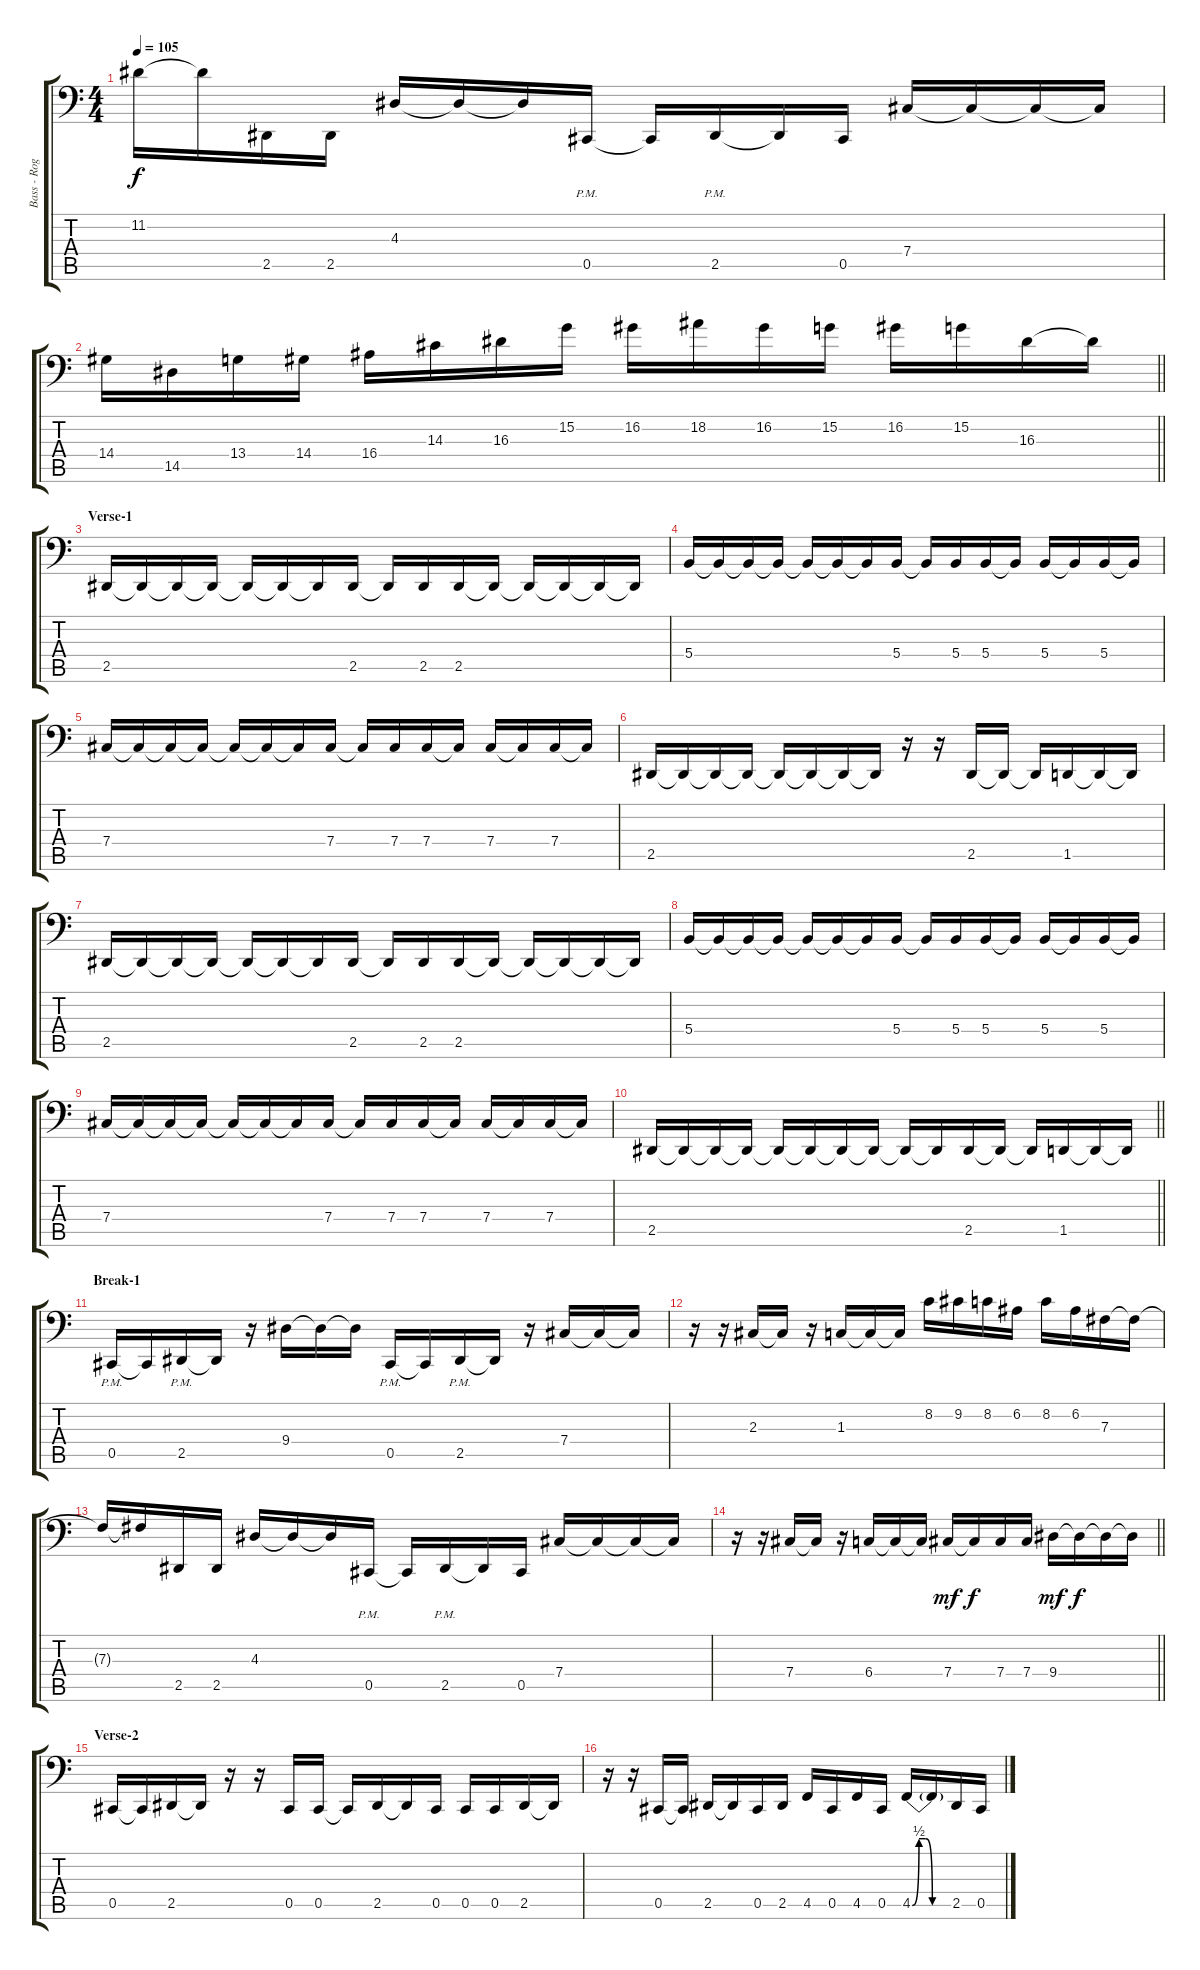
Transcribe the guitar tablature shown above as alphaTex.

\track ("Bass - Roger" "Bass - Rog") {instrument electricbassfinger}
\staff {score tabs}
\tuning (A2 E2 B1 Gb1 Db1 Ab0) {hide}
\ts (4 4)
\tempo 105
\clef f4
\ks c
11.2{t}.16{dy f} 11.2{t}.16 2.5.16 2.5.16 4.3.16 4.3{t}.16 4.3{t}.16 0.5{pm}.16 0.5{t}.16 2.5{pm}.16 2.5{t}.16 0.5.16 7.4.16 7.4{t}.16 7.4{t}.16 7.4{t}.16 |
\barLineRight lightlight
14.4.16 14.5.16 13.4.16 14.4.16 16.4.16 14.3.16 16.3.16 15.2.16 16.2.16 18.2.16 16.2.16 15.2.16 16.2.16 15.2.16 16.3.16 16.3{t}.16 |
\section ("" "Verse-1")
2.5.16 2.5{t}.16 2.5{t}.16 2.5{t}.16 2.5{t}.16 2.5{t}.16 2.5{t}.16 2.5.16 2.5{t}.16 2.5.16 2.5.16 2.5{t}.16 2.5{t}.16 2.5{t}.16 2.5{t}.16 2.5{t}.16 |
5.4.16 5.4{t}.16 5.4{t}.16 5.4{t}.16 5.4{t}.16 5.4{t}.16 5.4{t}.16 5.4.16 5.4{t}.16 5.4.16 5.4.16 5.4{t}.16 5.4.16 5.4{t}.16 5.4.16 5.4{t}.16 |
7.4.16 7.4{t}.16 7.4{t}.16 7.4{t}.16 7.4{t}.16 7.4{t}.16 7.4{t}.16 7.4.16 7.4{t}.16 7.4.16 7.4.16 7.4{t}.16 7.4.16 7.4{t}.16 7.4.16 7.4{t}.16 |
2.5.16 2.5{t}.16 2.5{t}.16 2.5{t}.16 2.5{t}.16 2.5{t}.16 2.5{t}.16 2.5{t}.16 r.16 r.16 2.5.16 2.5{t}.16 2.5{t}.16 1.5.16 1.5{t}.16 1.5{t}.16 |
2.5.16 2.5{t}.16 2.5{t}.16 2.5{t}.16 2.5{t}.16 2.5{t}.16 2.5{t}.16 2.5.16 2.5{t}.16 2.5.16 2.5.16 2.5{t}.16 2.5{t}.16 2.5{t}.16 2.5{t}.16 2.5{t}.16 |
5.4.16 5.4{t}.16 5.4{t}.16 5.4{t}.16 5.4{t}.16 5.4{t}.16 5.4{t}.16 5.4.16 5.4{t}.16 5.4.16 5.4.16 5.4{t}.16 5.4.16 5.4{t}.16 5.4.16 5.4{t}.16 |
7.4.16 7.4{t}.16 7.4{t}.16 7.4{t}.16 7.4{t}.16 7.4{t}.16 7.4{t}.16 7.4.16 7.4{t}.16 7.4.16 7.4.16 7.4{t}.16 7.4.16 7.4{t}.16 7.4.16 7.4{t}.16 |
\barLineRight lightlight
2.5.16 2.5{t}.16 2.5{t}.16 2.5{t}.16 2.5{t}.16 2.5{t}.16 2.5{t}.16 2.5{t}.16 2.5{t}.16 2.5{t}.16 2.5.16 2.5{t}.16 2.5{t}.16 1.5.16 1.5{t}.16 1.5{t}.16 |
\section ("" "Break-1")
0.5{pm}.16 0.5{t}.16 2.5{pm}.16 2.5{t}.16 r.16 9.4.16 9.4{t}.16 9.4{t}.16 0.5{pm}.16 0.5{t}.16 2.5{pm}.16 2.5{t}.16 r.16 7.4.16 7.4{t}.16 7.4{t}.16 |
r.16 r.16 2.3.16 2.3{t}.16 r.16 1.3.16 1.3{t}.16 1.3{t}.16 8.2.16 9.2.16 8.2.16 6.2.16 8.2.16 6.2.16 7.3.16 7.3{t}.16 |
7.3{t}.16 7.3{t}.16 2.5.16 2.5.16 4.3.16 4.3{t}.16 4.3{t}.16 0.5{pm}.16 0.5{t}.16 2.5{pm}.16 2.5{t}.16 0.5.16 7.4.16 7.4{t}.16 7.4{t}.16 7.4{t}.16 |
\barLineRight lightlight
r.16 r.16 7.4.16 7.4{t}.16 r.16 6.4.16 6.4{t}.16 6.4{t}.16 7.4.16{dy mf} 7.4{t}.16{dy f} 7.4.16 7.4.16 9.4.16{dy mf} 9.4{t}.16{dy f} 9.4{t}.16 9.4{t}.16 |
\section ("" "Verse-2")
0.5.16 0.5{t}.16 2.5.16 2.5{t}.16 r.16 r.16 0.5.16 0.5.16 0.5{t}.16 2.5.16 2.5{t}.16 0.5.16 0.5.16 0.5.16 2.5.16 2.5{t}.16 |
r.16 r.16 0.5.16 0.5{t}.16 2.5.16 2.5{t}.16 0.5.16 2.5.16 4.5.16 0.5.16 4.5.16 0.5.16 4.5{be (custom 0 0 10 2 20 2 30 0 60 0)}.16 4.5{t}.16 2.5.16 0.5.16
